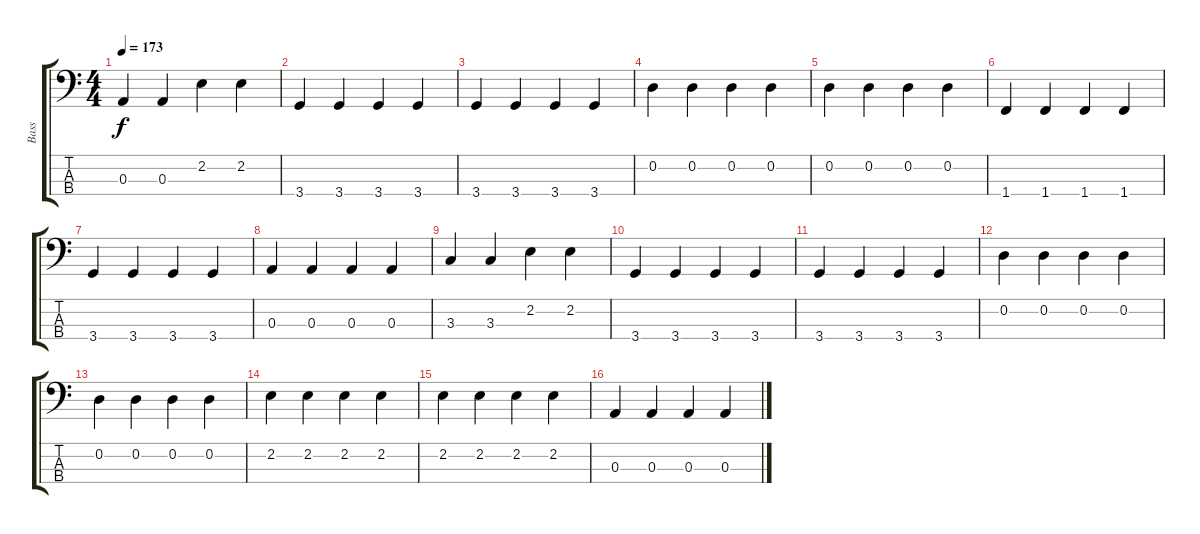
\track ("Bass" "Bass") {instrument electricbassfinger}
\staff {score tabs}
\tuning (G2 D2 A1 E1) {hide}
\ts (4 4)
\tempo 173
\clef f4
\ks c
0.3.4{dy f} 0.3.4 2.2.4 2.2.4 |
3.4.4 3.4.4 3.4.4 3.4.4 |
3.4.4 3.4.4 3.4.4 3.4.4 |
0.2.4 0.2.4 0.2.4 0.2.4 |
0.2.4 0.2.4 0.2.4 0.2.4 |
1.4.4 1.4.4 1.4.4 1.4.4 |
3.4.4 3.4.4 3.4.4 3.4.4 |
0.3.4 0.3.4 0.3.4 0.3.4 |
3.3.4 3.3.4 2.2.4 2.2.4 |
3.4.4 3.4.4 3.4.4 3.4.4 |
3.4.4 3.4.4 3.4.4 3.4.4 |
0.2.4 0.2.4 0.2.4 0.2.4 |
0.2.4 0.2.4 0.2.4 0.2.4 |
2.2.4 2.2.4 2.2.4 2.2.4 |
2.2.4 2.2.4 2.2.4 2.2.4 |
0.3.4 0.3.4 0.3.4 0.3.4
